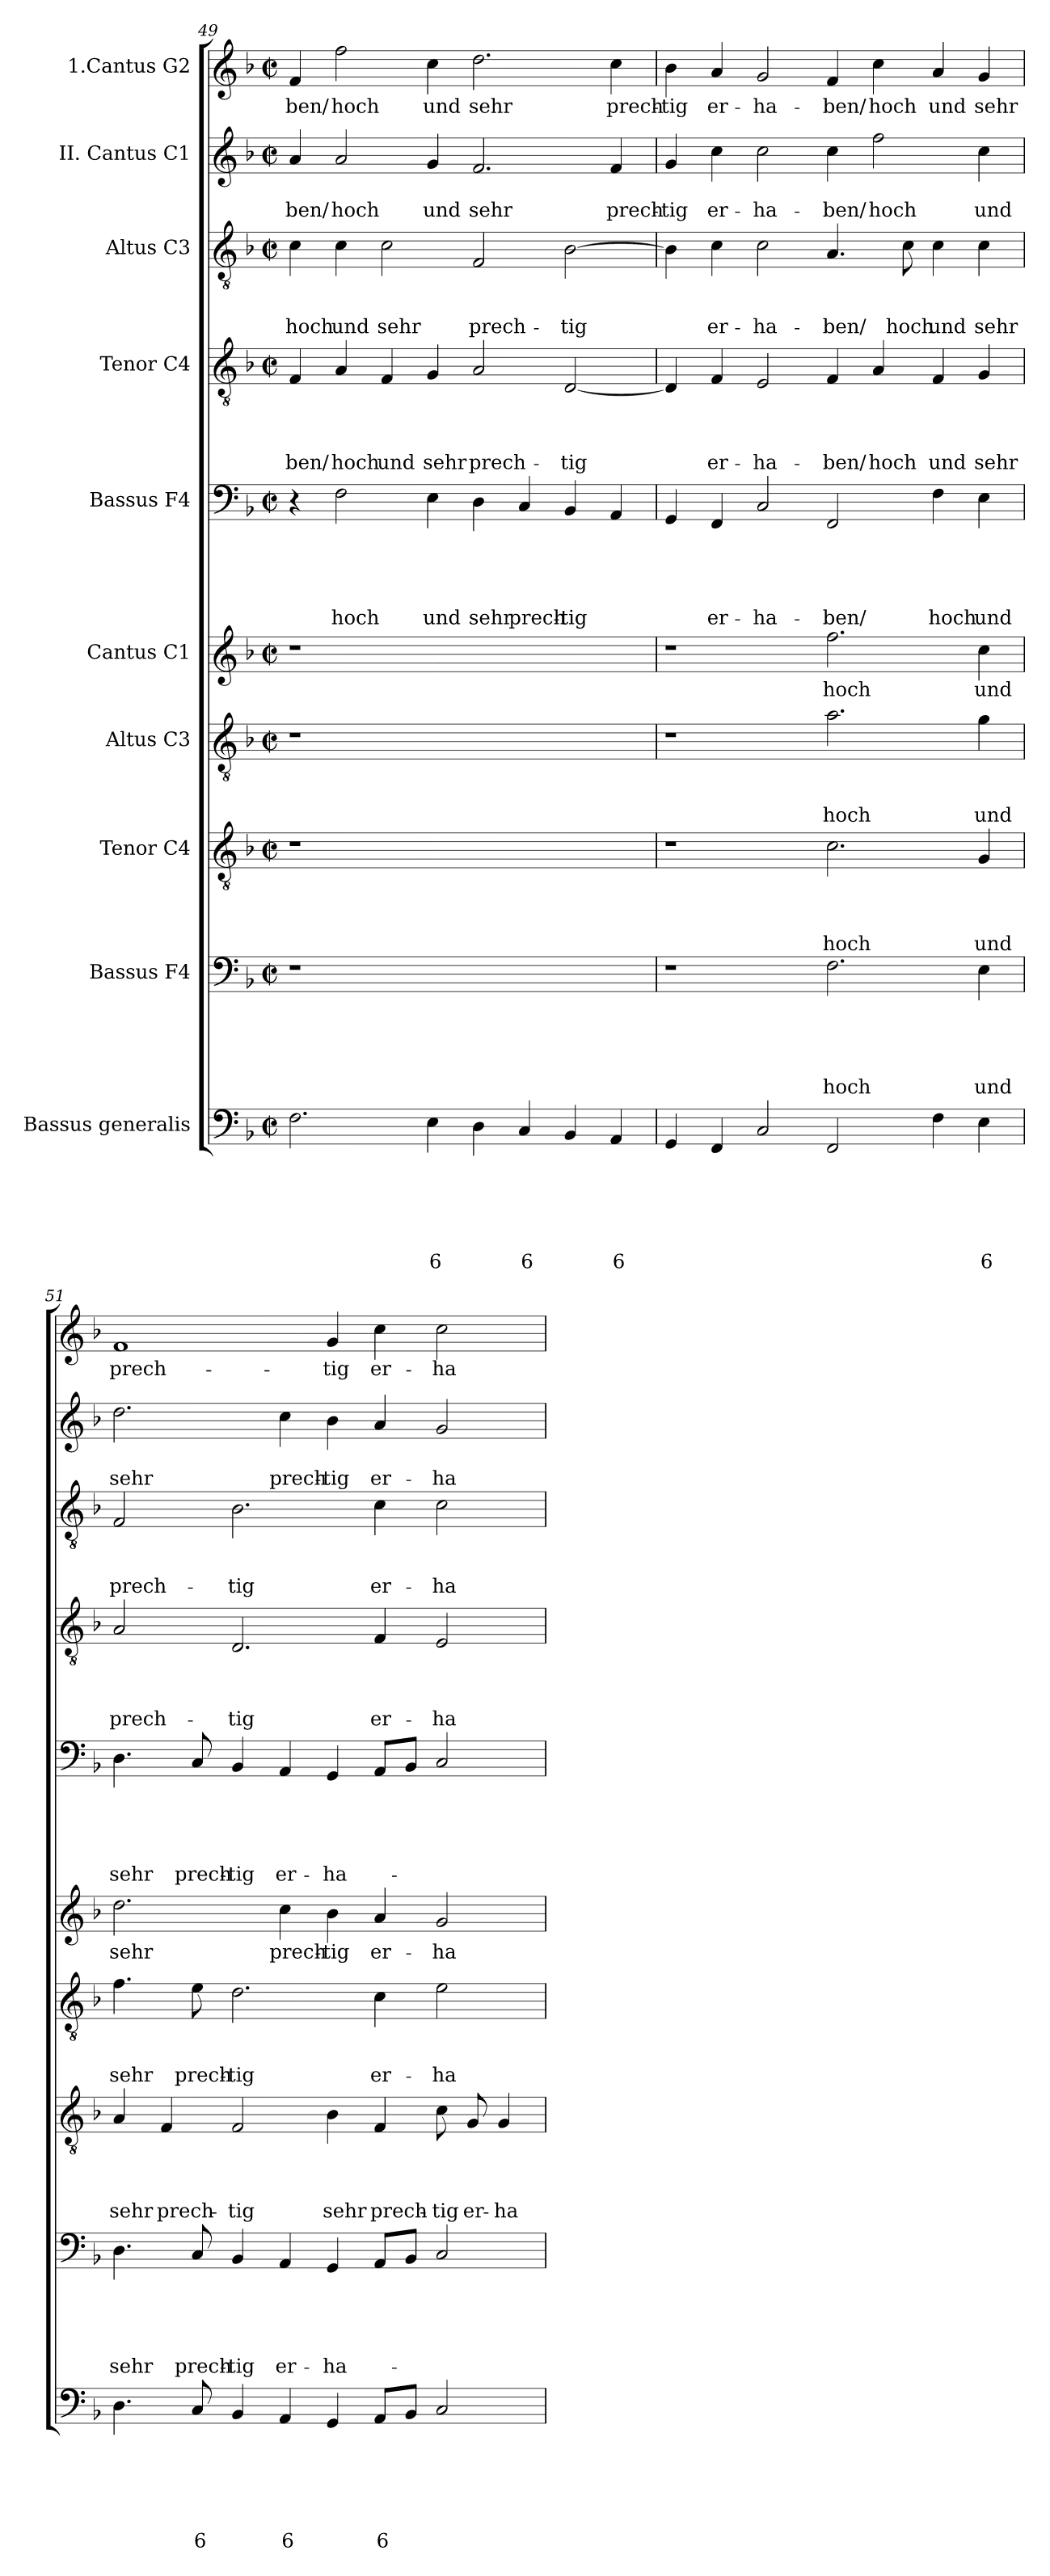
**kern	**text	**text	**text	**text	**text	**text	**kern	**text	**text	**text	**text	**text	**kern	**text	**text	**text	**text	**kern	**text	**text	**text	**kern	**text	**kern	**text	**text	**text	**text	**text	**kern	**text	**text	**text	**text	**kern	**text	**text	**text	**kern	**text	**text	**kern	**text
*part10	*part10	*part10	*part10	*part10	*part10	*part10	*part9	*part9	*part9	*part9	*part9	*part9	*part8	*part8	*part8	*part8	*part8	*part7	*part7	*part7	*part7	*part6	*part6	*part5	*part5	*part5	*part5	*part5	*part5	*part4	*part4	*part4	*part4	*part4	*part3	*part3	*part3	*part3	*part2	*part2	*part2	*part1	*part1
*staff10	*staff10	*staff10	*staff10	*staff10	*staff10	*staff10	*staff9	*staff9	*staff9	*staff9	*staff9	*staff9	*staff8	*staff8	*staff8	*staff8	*staff8	*staff7	*staff7	*staff7	*staff7	*staff6	*staff6	*staff5	*staff5	*staff5	*staff5	*staff5	*staff5	*staff4	*staff4	*staff4	*staff4	*staff4	*staff3	*staff3	*staff3	*staff3	*staff2	*staff2	*staff2	*staff1	*staff1
*I"Bassus  generalis	*	*	*	*	*	*	*I"Bassus F4	*	*	*	*	*	*I"Tenor C4	*	*	*	*	*I"Altus  C3	*	*	*	*I"Cantus C1	*	*I"Bassus F4	*	*	*	*	*	*I"Tenor C4	*	*	*	*	*I"Altus C3	*	*	*	*I"II. Cantus C1	*	*	*I"1.Cantus G2	*
!!LO:LB:g=z
*clefF4	*	*	*	*	*	*	*clefF4	*	*	*	*	*	*clefGv2	*	*	*	*	*clefGv2	*	*	*	*clefG2	*	*clefF4	*	*	*	*	*	*clefGv2	*	*	*	*	*clefGv2	*	*	*	*clefG2	*	*	*clefG2	*
*k[b-]	*	*	*	*	*	*	*k[b-]	*	*	*	*	*	*k[b-]	*	*	*	*	*k[b-]	*	*	*	*k[b-]	*	*k[b-]	*	*	*	*	*	*k[b-]	*	*	*	*	*k[b-]	*	*	*	*k[b-]	*	*	*k[b-]	*
*F:	*	*	*	*	*	*	*F:	*	*	*	*	*	*F:	*	*	*	*	*F:	*	*	*	*F:	*	*F:	*	*	*	*	*	*F:	*	*	*	*	*F:	*	*	*	*F:	*	*	*F:	*
*M2/2	*	*	*	*	*	*	*M2/2	*	*	*	*	*	*M2/2	*	*	*	*	*M2/2	*	*	*	*M2/2	*	*M2/2	*	*	*	*	*	*M2/2	*	*	*	*	*M2/2	*	*	*	*M2/2	*	*	*M2/2	*
*met(c|)	*	*	*	*	*	*	*met(c|)	*	*	*	*	*	*met(c|)	*	*	*	*	*met(c|)	*	*	*	*met(c|)	*	*met(c|)	*	*	*	*	*	*met(c|)	*	*	*	*	*met(c|)	*	*	*	*met(c|)	*	*	*met(c|)	*
=49	=49	=49	=49	=49	=49	=49	=49	=49	=49	=49	=49	=49	=49	=49	=49	=49	=49	=49	=49	=49	=49	=49	=49	=49	=49	=49	=49	=49	=49	=49	=49	=49	=49	=49	=49	=49	=49	=49	=49	=49	=49	=49	=49
2.F\	.	.	.	.	.	.	1r	.	.	.	.	.	1r	.	.	.	.	1r	.	.	.	1r	.	4r	.	.	.	.	.	4F/	.	.	.	-ben/	4c\	.	.	hoch	4a/	.	-ben/	4f/	-ben/
.	.	.	.	.	.	.	.	.	.	.	.	.	.	.	.	.	.	.	.	.	.	.	.	2F\	.	.	.	.	hoch	4A/	.	.	.	hoch	4c\	.	.	und	2a/	.	hoch	2ff\	hoch
.	.	.	.	.	.	.	.	.	.	.	.	.	.	.	.	.	.	.	.	.	.	.	.	.	.	.	.	.	.	4F/	.	.	.	und	2c\	.	.	sehr	.	.	.	.	.
4E\	.	.	.	.	.	6	.	.	.	.	.	.	.	.	.	.	.	.	.	.	.	.	.	4E\	.	.	.	.	und	4G/	.	.	.	sehr	.	.	.	.	4g/	.	und	4cc\	und
4D\	.	.	.	.	.	.	1ryy	.	.	.	.	.	1ryy	.	.	.	.	1ryy	.	.	.	1ryy	.	4D\	.	.	.	.	sehr	2A/	.	.	.	prech-	2F/	.	.	prech-	2.f/	.	sehr	2.dd\	sehr
4C/	.	.	.	.	.	6	.	.	.	.	.	.	.	.	.	.	.	.	.	.	.	.	.	4C/	.	.	.	.	prech-	.	.	.	.	.	.	.	.	.	.	.	.	.	.
4BB-/	.	.	.	.	.	.	.	.	.	.	.	.	.	.	.	.	.	.	.	.	.	.	.	4BB-/	.	.	.	.	-tig	[2D/	.	.	.	-tig	[2B-\	.	.	-tig	.	.	.	.	.
4AA/	.	.	.	.	.	6	.	.	.	.	.	.	.	.	.	.	.	.	.	.	.	.	.	4AA/	.	.	.	.	.	.	.	.	.	.	.	.	.	.	4f/	.	prech-	4cc\	prech-
=50	=50	=50	=50	=50	=50	=50	=50	=50	=50	=50	=50	=50	=50	=50	=50	=50	=50	=50	=50	=50	=50	=50	=50	=50	=50	=50	=50	=50	=50	=50	=50	=50	=50	=50	=50	=50	=50	=50	=50	=50	=50	=50	=50
4GG/	.	.	.	.	.	.	1r	.	.	.	.	.	1r	.	.	.	.	1r	.	.	.	1r	.	4GG/	.	.	.	.	.	4D/]	.	.	.	.	4B-\]	.	.	.	4g/	.	-tig	4b-\	-tig
4FF/	.	.	.	.	.	.	.	.	.	.	.	.	.	.	.	.	.	.	.	.	.	.	.	4FF/	.	.	.	.	er-	4F/	.	.	.	er-	4c\	.	.	er-	4cc\	.	er-	4a/	er-
2C/	.	.	.	.	.	.	.	.	.	.	.	.	.	.	.	.	.	.	.	.	.	.	.	2C/	.	.	.	.	-ha-	2E/	.	.	.	-ha-	2c\	.	.	-ha-	2cc\	.	-ha-	2g/	-ha-
2FF/	.	.	.	.	.	.	2.F\	.	.	.	.	hoch	2.c\	.	.	.	hoch	2.a\	.	.	hoch	2.ff\	hoch	2FF/	.	.	.	.	-ben/	4F/	.	.	.	-ben/	4.A/	.	.	-ben/	4cc\	.	-ben/	4f/	-ben/
.	.	.	.	.	.	.	.	.	.	.	.	.	.	.	.	.	.	.	.	.	.	.	.	.	.	.	.	.	.	4A/	.	.	.	hoch	.	.	.	.	2ff\	.	hoch	4cc\	hoch
.	.	.	.	.	.	.	.	.	.	.	.	.	.	.	.	.	.	.	.	.	.	.	.	.	.	.	.	.	.	.	.	.	.	.	8c\	.	.	hoch	.	.	.	.	.
4F\	.	.	.	.	.	.	.	.	.	.	.	.	.	.	.	.	.	.	.	.	.	.	.	4F\	.	.	.	.	hoch	4F/	.	.	.	und	4c\	.	.	und	.	.	.	4a/	und
4E\	.	.	.	.	.	6	4E\	.	.	.	.	und	4G/	.	.	.	und	4g\	.	.	und	4cc\	und	4E\	.	.	.	.	und	4G/	.	.	.	sehr	4c\	.	.	sehr	4cc\	.	und	4g/	sehr
=51	=51	=51	=51	=51	=51	=51	=51	=51	=51	=51	=51	=51	=51	=51	=51	=51	=51	=51	=51	=51	=51	=51	=51	=51	=51	=51	=51	=51	=51	=51	=51	=51	=51	=51	=51	=51	=51	=51	=51	=51	=51	=51	=51
4.D\	.	.	.	.	.	.	4.D\	.	.	.	.	sehr	4A/	.	.	.	sehr	4.f\	.	.	sehr	2.dd\	sehr	4.D\	.	.	.	.	sehr	2A/	.	.	.	prech-	2F/	.	.	prech-	2.dd\	.	sehr	1f	prech-
.	.	.	.	.	.	.	.	.	.	.	.	.	4F/	.	.	.	prech-	.	.	.	.	.	.	.	.	.	.	.	.	.	.	.	.	.	.	.	.	.	.	.	.	.	.
8C/	.	.	.	.	.	6	8C/	.	.	.	.	prech-	.	.	.	.	.	8e\	.	.	prech-	.	.	8C/	.	.	.	.	prech-	.	.	.	.	.	.	.	.	.	.	.	.	.	.
4BB-/	.	.	.	.	.	.	4BB-/	.	.	.	.	-tig	2F/	.	.	.	-tig	2.d\	.	.	-tig	.	.	4BB-/	.	.	.	.	-tig	2.D/	.	.	.	-tig	2.B-\	.	.	-tig	.	.	.	.	.
4AA/	.	.	.	.	.	6	4AA/	.	.	.	.	er-	.	.	.	.	.	.	.	.	.	4cc\	prech-	4AA/	.	.	.	.	er-	.	.	.	.	.	.	.	.	.	4cc\	.	prech-	.	.
4GG/	.	.	.	.	.	.	4GG/	.	.	.	.	-ha-	4B-\	.	.	.	sehr	.	.	.	.	4b-\	-tig	4GG/	.	.	.	.	-ha-	.	.	.	.	.	.	.	.	.	4b-\	.	-tig	4g/	-tig
8AA/L	.	.	.	.	.	6	8AA/L	.	.	.	.	.	4F/	.	.	.	prech-	4c\	.	.	er-	4a/	er-	8AA/L	.	.	.	.	.	4F/	.	.	.	er-	4c\	.	.	er-	4a/	.	er-	4cc\	er-
8BB-/J	.	.	.	.	.	.	8BB-/J	.	.	.	.	.	.	.	.	.	.	.	.	.	.	.	.	8BB-/J	.	.	.	.	.	.	.	.	.	.	.	.	.	.	.	.	.	.	.
2C/	.	.	.	.	.	.	2C/	.	.	.	.	.	8c\	.	.	.	-tig	2e\	.	.	-ha-	2g/	-ha-	2C/	.	.	.	.	.	2E/	.	.	.	-ha-	2c\	.	.	-ha-	2g/	.	-ha-	2cc\	-ha-
.	.	.	.	.	.	.	.	.	.	.	.	.	8G/	.	.	.	er-	.	.	.	.	.	.	.	.	.	.	.	.	.	.	.	.	.	.	.	.	.	.	.	.	.	.
.	.	.	.	.	.	.	.	.	.	.	.	.	4G/	.	.	.	-ha-	.	.	.	.	.	.	.	.	.	.	.	.	.	.	.	.	.	.	.	.	.	.	.	.	.	.
=	=	=	=	=	=	=	=	=	=	=	=	=	=	=	=	=	=	=	=	=	=	=	=	=	=	=	=	=	=	=	=	=	=	=	=	=	=	=	=	=	=	=	=
*-	*-	*-	*-	*-	*-	*-	*-	*-	*-	*-	*-	*-	*-	*-	*-	*-	*-	*-	*-	*-	*-	*-	*-	*-	*-	*-	*-	*-	*-	*-	*-	*-	*-	*-	*-	*-	*-	*-	*-	*-	*-	*-	*-
